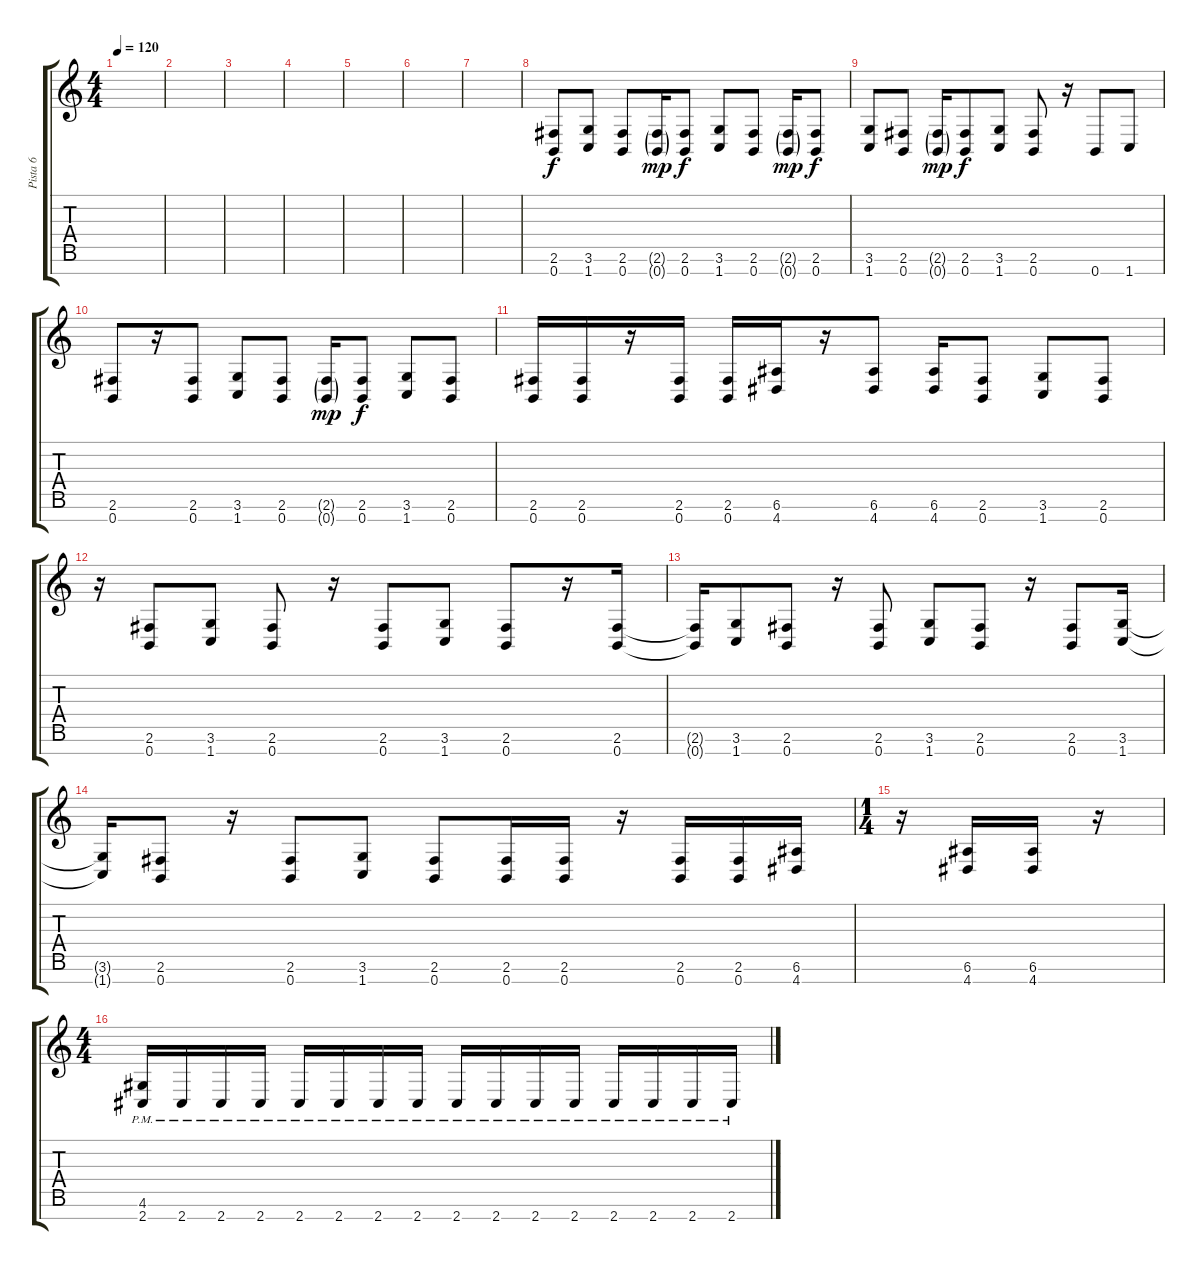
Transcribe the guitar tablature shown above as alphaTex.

\track ("Pista 6" "Pista 6") {instrument distortionguitar}
\staff {score tabs}
\tuning (E4 B3 G3 D3 A2 E2 B1) {hide}
\ts (4 4)
\tempo 120
\clef g2
\ks c
|
|
|
|
|
|
|
(2.6 0.7).8 (3.6 1.7).8 (2.6 0.7).8 (2.6{g} 0.7{g}).16{dy mp} (2.6 0.7).8{dy f} (3.6 1.7).8 (2.6 0.7).8 (2.6{g} 0.7{g}).16{dy mp} (2.6 0.7).8{dy f} |
(3.6 1.7).8{balance 0} (2.6 0.7).8 (2.6{g} 0.7{g}).16{dy mp} (2.6 0.7).8{dy f} (3.6 1.7).8 (2.6 0.7).8 r.16 0.7.8 1.7.8 |
(2.6 0.7).8 r.16 (2.6 0.7).8 (3.6 1.7).8 (2.6 0.7).8 (2.6{g} 0.7{g}).16{dy mp} (2.6 0.7).8{dy f} (3.6 1.7).8 (2.6 0.7).8 |
(2.6 0.7).16 (2.6 0.7).16 r.16 (2.6 0.7).16 (2.6 0.7).16 (6.6 4.7).16 r.16 (6.6 4.7).8 (6.6 4.7).16 (2.6 0.7).8 (3.6 1.7).8 (2.6 0.7).8 |
r.16 (2.6 0.7).8 (3.6 1.7).8 (2.6 0.7).8 r.16 (2.6 0.7).8 (3.6 1.7).8 (2.6 0.7).8 r.16 (2.6 0.7).16 |
(2.6{t} 0.7{t}).16 (3.6 1.7).8 (2.6 0.7).8 r.16 (2.6 0.7).8 (3.6 1.7).8 (2.6 0.7).8 r.16 (2.6 0.7).8 (3.6 1.7).16 |
(3.6{t} 1.7{t}).16 (2.6 0.7).8 r.16 (2.6 0.7).8 (3.6 1.7).8 (2.6 0.7).8 (2.6 0.7).16 (2.6 0.7).16 r.16 (2.6 0.7).16 (2.6 0.7).16 (6.6 4.7).16 |
\ts (1 4)
r.16 (6.6 4.7).16 (6.6 4.7).16 r.16 |
\ts (4 4)
(4.6{pm} 2.7{pm}).16 2.7{pm}.16 2.7{pm}.16 2.7{pm}.16 2.7{pm}.16 2.7{pm}.16 2.7{pm}.16 2.7{pm}.16 2.7{pm}.16 2.7{pm}.16 2.7{pm}.16 2.7{pm}.16 2.7{pm}.16 2.7{pm}.16 2.7{pm}.16 2.7{pm}.16
